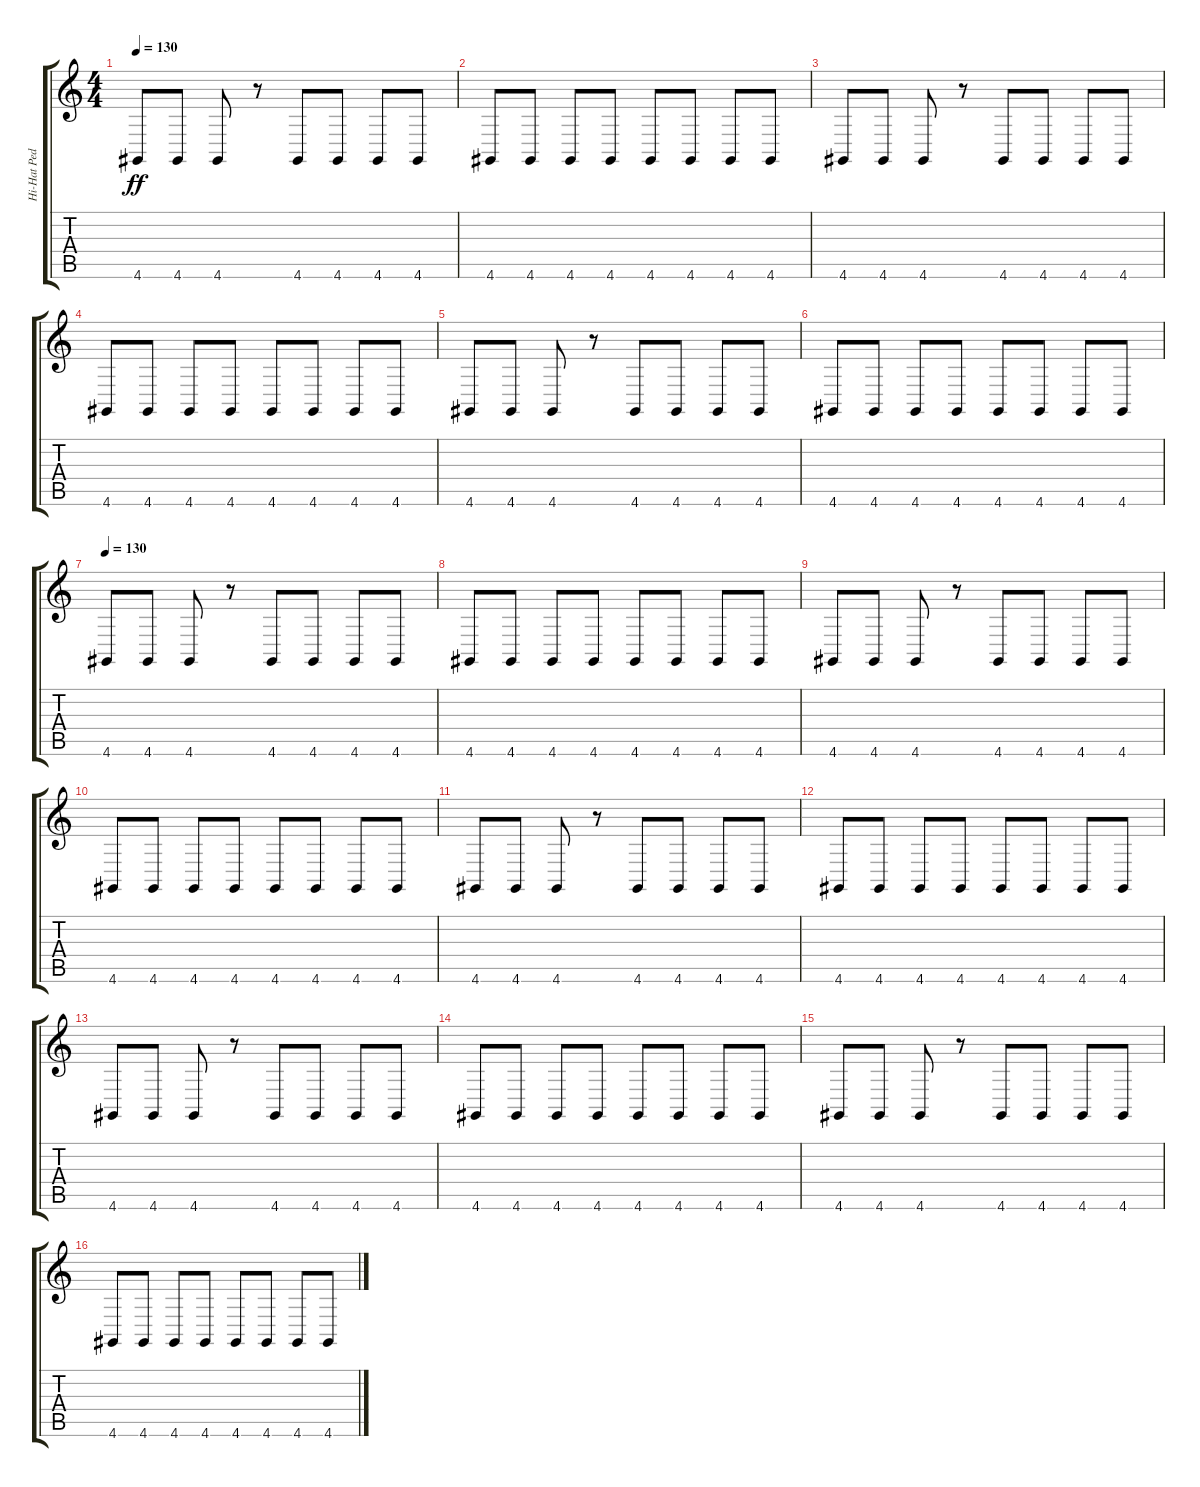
\track ("Hi-Hat Pedal" "Hi-Hat Ped") {instrument acousticgrandpiano}
\staff {score tabs}
\tuning (E4 B3 G3 D3 A2 E2) {hide}
\ts (4 4)
\tempo 130
\clef g2
\ks c
4.6.8{dy ff} 4.6.8 4.6.8 r.8 4.6.8 4.6.8 4.6.8 4.6.8 |
4.6.8 4.6.8 4.6.8 4.6.8 4.6.8 4.6.8 4.6.8 4.6.8 |
4.6.8 4.6.8 4.6.8 r.8 4.6.8 4.6.8 4.6.8 4.6.8 |
4.6.8 4.6.8 4.6.8 4.6.8 4.6.8 4.6.8 4.6.8 4.6.8 |
4.6.8 4.6.8 4.6.8 r.8 4.6.8 4.6.8 4.6.8 4.6.8 |
4.6.8 4.6.8 4.6.8 4.6.8 4.6.8 4.6.8 4.6.8 4.6.8 |
\tempo 130
4.6.8 4.6.8 4.6.8 r.8 4.6.8 4.6.8 4.6.8 4.6.8 |
4.6.8 4.6.8 4.6.8 4.6.8 4.6.8 4.6.8 4.6.8 4.6.8 |
4.6.8 4.6.8 4.6.8 r.8 4.6.8 4.6.8 4.6.8 4.6.8 |
4.6.8 4.6.8 4.6.8 4.6.8 4.6.8 4.6.8 4.6.8 4.6.8 |
4.6.8 4.6.8 4.6.8 r.8 4.6.8 4.6.8 4.6.8 4.6.8 |
4.6.8 4.6.8 4.6.8 4.6.8 4.6.8 4.6.8 4.6.8 4.6.8 |
4.6.8 4.6.8 4.6.8 r.8 4.6.8 4.6.8 4.6.8 4.6.8 |
4.6.8 4.6.8 4.6.8 4.6.8 4.6.8 4.6.8 4.6.8 4.6.8 |
4.6.8 4.6.8 4.6.8 r.8 4.6.8 4.6.8 4.6.8 4.6.8 |
4.6.8 4.6.8 4.6.8 4.6.8 4.6.8 4.6.8 4.6.8 4.6.8
